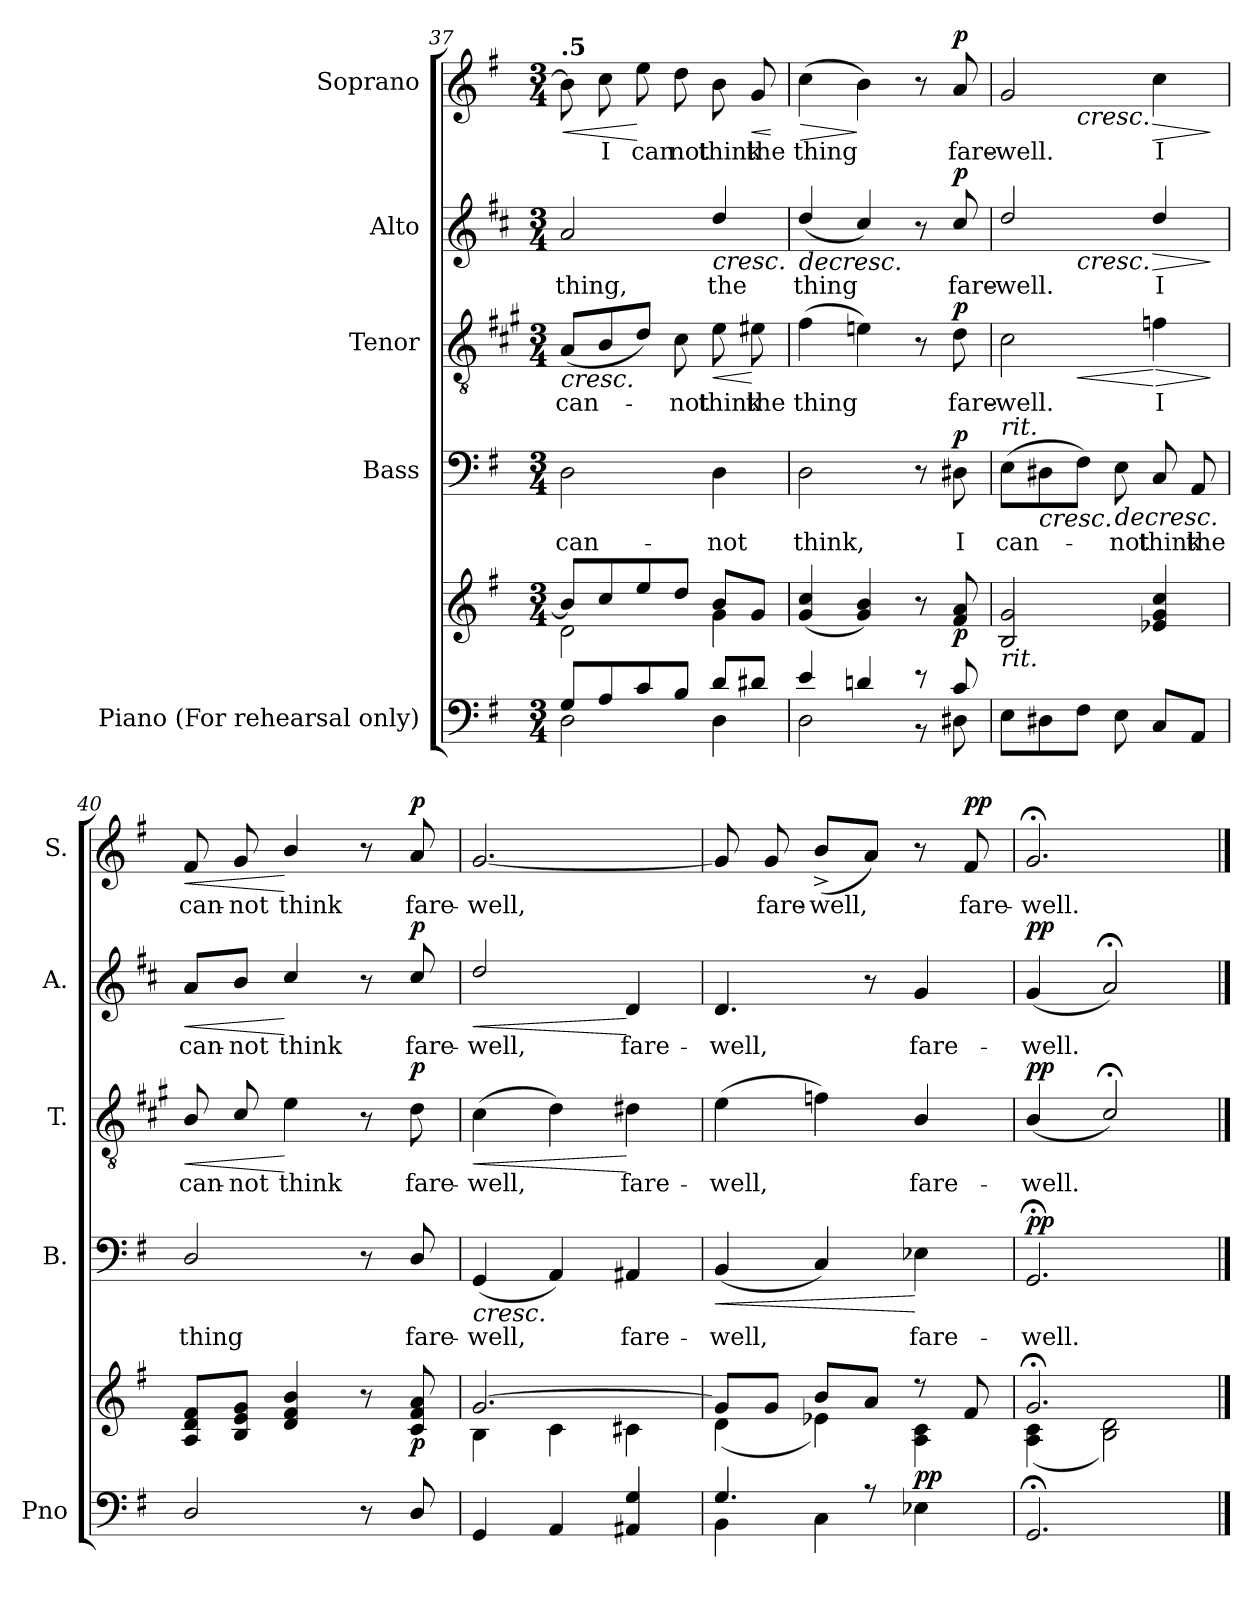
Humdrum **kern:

**kern	**kern	**dynam	**kern	**text	**dynam	**kern	**text	**dynam	**kern	**text	**dynam	**kern	**text	**dynam
*part5	*part5	*part5	*part4	*part4	*part4	*part3	*part3	*part3	*part2	*part2	*part2	*part1	*part1	*part1
*staff6	*staff5	*staff5/6	*staff4	*staff4	*staff4	*staff3	*staff3	*staff3	*staff2	*staff2	*staff2	*staff1	*staff1	*staff1
*I"Piano                       (For rehearsal only)	*	*	*I"Bass	*	*	*I"Tenor	*	*	*I"Alto	*	*	*I"Soprano	*	*
*I'Pno	*	*	*I'B.	*	*	*I'T.	*	*	*I'A.	*	*	*I'S.	*	*
*clefF4	*clefG2	*	*clefF4	*	*	*clefGv2	*	*	*clefG2	*	*	*clefG2	*	*
*	*	*	*	*	*	*ITrd1c2	*	*	*ITrd4c7	*	*	*	*	*
*k[f#]	*k[f#]	*	*k[f#]	*	*	*k[f#]	*	*	*k[f#]	*	*	*k[f#]	*	*
*M3/4	*M3/4	*	*M3/4	*	*	*M3/4	*	*	*M3/4	*	*	*M3/4	*	*
*MM54	*MM54	*	*MM54	*	*	*MM54	*	*	*MM54	*	*	*MM54	*	*
=37	=37	=37	=37	=37	=37	=37	=37	=37	=37	=37	=37	=37	=37	=37
*^	*^	*	*	*	*	*	*	*	*	*	*	*	*	*
!	!	!	!	!	!	!	!	!	!	!	!	!	!	!LO:TX:a:B:t=.5	!	!
!	!	!	!	!	!	!LO:LY:b	!	!	!LO:LY:b	!LO:HP:b	!	!LO:LY:b	!	!	!	!LO:HP:b
8G/L	2D\	8b/L]	2d\	.	2D\	can-	.	(<8G/L	can-	<	2d/	thing,	.	8b\]	.	<
!	!	!	!	!	!	!	!	!	!	!	!	!	!	!	!LO:LY:b	!
8A/	.	8cc/	.	.	.	.	.	8A/	.	.	.	.	.	8cc\	I	.
!	!	!	!	!	!	!	!	!	!	!	!	!	!	!	!LO:LY:b	!
8c/	.	8ee/	.	.	.	.	.	8c/J)	.	.	.	.	.	8ee\	can-	[
!	!	!	!	!	!	!	!	!	!LO:LY:b	!	!	!	!	!	!LO:LY:b	!
8B/J	.	8dd/J	.	.	.	.	.	8B\	-not	.	.	.	.	8dd\	-not	.
!	!	!	!	!	!	!LO:LY:b	!	!	!LO:LY:b	!LO:HP:b	!	!LO:LY:b	!LO:HP:b	!	!LO:LY:b	!
8d/L	4D\	8b/L	4g\	.	4D\	-not	.	8d\	think	<	4g/	the	<	8b\	think	.
!	!	!	!	!	!	!	!	!	!LO:LY:b	!	!	!	!	!	!LO:LY:b	!LO:HP:b
8d#X/J	.	8g/J	.	.	.	.	.	8d#X\	the	[	.	.	.	8g/	the	<
*v	*v	*	*	*	*	*	*	*	*	*	*	*	*	*	*	*
*	*v	*v	*	*	*	*	*	*	*	*	*	*	*	*	*
.	.	.	.	.	.	.	.	.	.	.	.	.	.	[
=38	=38	=38	=38	=38	=38	=38	=38	=38	=38	=38	=38	=38	=38	=38
*^	*	*	*	*	*	*	*	*	*	*	*	*	*	*
!	!	!	!	!	!LO:LY:b	!	!	!LO:LY:b	!	!	!LO:LY:b	!LO:HP:b	!	!LO:LY:b	!LO:HP:b
4e/	2D\	(>4g/ 4cc/	.	2D\	think,	.	(>4e\	thing	.	(<4g/	thing	>	(>4cc\	thing	>
4dn/	.	4g/ 4b/)	.	.	.	.	4dn\)	.	.	4f#/)	.	[	4b\)	.	]
8r	8r	8r	.	8r	.	.	8r	.	.	8r	.	.	8r	.	.
!	!	!	!LO:DY:b	!	!LO:LY:b	!LO:DY:a	!	!LO:LY:b	!LO:DY:a	!	!LO:LY:b	!LO:DY:a	!	!LO:LY:b	!LO:DY:a
8c/	8D#X\	8f#/ 8a/	p	8D#X\	I	p	8c\	fare-	p	8f#/	fare-	p	8a/	fare-	p
*v	*v	*	*	*	*	*	*	*	*	*	*	*	*	*	*
=39	=39	=39	=39	=39	=39	=39	=39	=39	=39	=39	=39	=39	=39	=39
*	*	*	*	*	*	*	*	*	*	*	*	*MM50	*	*
*^	*	*	*	*	*	*	*	*	*	*	*	*	*	*
!	!	!	!	!	!	!	!	!	!	!	!	!	!LO:TX:a:i:t=rit.	!	!
!	!	!	!	!	!	!	!	!	!	!LO:TX:a:i:t=rit.	!	!	!	!	!
!	!	!	!	!	!	!	!LO:TX:a:i:t=rit.	!	!	!	!	!	!	!	!
!	!	!	!	!LO:TX:a:i:t=rit.	!	!	!	!	!	!	!	!	!	!	!
!	!	!LO:TX:b:i:t=rit.	!	!	!	!	!	!	!	!	!	!	!	!	!
!	!	!	!	!	!LO:LY:b	!	!	!LO:LY:b	!	!	!LO:LY:b	!	!	!LO:LY:b	!
*v	*v	*	*	*	*	*	*^	*	*	*^	*	*	*^	*	*
8E\L	2B/ 2g/	.	(>8E\L	can-	.	2B\	4ryy	-well.	.	2g/	4ryy	-well.	.	2g/	4ryy	-well.	.
!	!	!	!	!	!LO:HP:b	!	!	!	!	!	!	!	!	!	!	!	!
8D#X\	.	.	8D#X\	.	<	.	.	.	.	.	.	.	.	.	.	.	.
!	!	!	!	!	!	!	!	!	!LO:HP:b	!	!	!	!LO:HP:b	!	!	!	!LO:HP:b
8F#\J	.	.	8F#\J)	.	.	.	4ryy	.	<	.	4ryy	.	<	.	4ryy	.	<
!	!	!	!	!LO:LY:b	!LO:HP:b	!	!	!	!	!	!	!	!	!	!	!	!
8E\	.	.	8E\	-not	>	.	.	.	.	.	.	.	.	.	.	.	.
!	!	!	!	!LO:LY:b	!	!	!	!LO:LY:b	!LO:HP:n=1:b	!	!	!LO:LY:b	!LO:HP:n=1:b	!	!	!LO:LY:b	!LO:HP:b
8C/L	4e-X/ 4g/ 4cc/	.	8C/	think	.	4e-X\	4ryy	I	[ >	4g/	4ryy	I	] >	4cc\	4ryy	I	>
!	!	!	!	!LO:LY:b	!	!	!	!	!	!	!	!	!	!	!	!	!
8AA/J	.	.	8AA/	the	[	.	.	.	.	.	.	.	.	.	.	.	.
*	*	*	*	*	*	*v	*v	*	*	*	*	*	*	*v	*v	*	*
*	*	*	*	*	*	*	*	*	*v	*v	*	*	*	*	*
.	.	.	.	.	.	.	.	]	.	.	]	.	.	]
!!LO:LB:g=z
=40	=40	=40	=40	=40	=40	=40	=40	=40	=40	=40	=40	=40	=40	=40
!	!	!	!	!LO:LY:b	!	!	!LO:LY:b	!LO:HP:b	!	!LO:LY:b	!LO:HP:b	!	!LO:LY:b	!LO:HP:b
2D/	8A/ 8d/ 8f#/L	.	2D/	thing	.	8A/	can-	<	8d/L	can-	<	8f#/	can-	<
!	!	!	!	!	!	!	!LO:LY:b	!	!	!LO:LY:b	!	!	!LO:LY:b	!
.	8B/ 8e/ 8g/J	.	.	.	.	8B/	-not	.	8e/J	-not	.	8g/	-not	.
!	!	!	!	!	!	!	!LO:LY:b	!	!	!LO:LY:b	!	!	!LO:LY:b	!
.	4d/ 4f#/ 4b/	.	.	.	.	4d\	think	[	4f#/	think	[	4b/	think	[
8r	8r	.	8r	.	.	8r	.	.	8r	.	.	8r	.	.
!	!	!LO:DY:b	!	!LO:LY:b	!	!	!LO:LY:b	!LO:DY:a	!	!LO:LY:b	!LO:DY:a	!	!LO:LY:b	!LO:DY:a
8D/	8c/ 8f#/ 8a/	p	8D/	fare-	.	8c\	fare-	p	8f#/	fare-	p	8a/	fare-	p
=41	=41	=41	=41	=41	=41	=41	=41	=41	=41	=41	=41	=41	=41	=41
*	*	*	*	*	*	*	*	*	*	*	*	*MM48	*	*
*	*^	*	*	*	*	*	*	*	*	*	*	*	*	*
!	!	!	!	!	!LO:LY:b	!LO:HP:b	!	!LO:LY:b	!LO:HP:b	!	!LO:LY:b	!LO:HP:b	!	!LO:LY:b	!
4GG/	[2.g/	4B\	.	(<4GG/	-well,	<	(>4B\	-well,	<	2g/	-well,	<	[2.g/	-well,	.
4AA/	.	4c\	.	4AA/)	.	.	4c\)	.	.	.	.	.	.	.	.
!	!	!	!	!	!LO:LY:b	!	!	!LO:LY:b	!	!	!LO:LY:b	!	!	!	!
4AA#X/ 4G/	.	4c#X\	.	4AA#X/	fare-	]	4c#X\	fare-	[	4G/	fare-	[	.	.	.
=42	=42	=42	=42	=42	=42	=42	=42	=42	=42	=42	=42	=42	=42	=42	=42
*^	*	*	*	*	*	*	*	*	*	*	*	*	*	*	*
!	!	!	!	!	!	!LO:LY:b	!LO:HP:b	!	!LO:LY:b	!	!	!LO:LY:b	!	!	!	!
4.G/	4BB\	8g/L]	(<4d\	.	(<4BB/	-well,	<	(>4d\	-well,	.	4.G/	-well,	.	8g/]	.	.
!	!	!	!	!	!	!	!	!	!	!	!	!	!	!	!LO:LY:b	!
.	.	8g/J	.	.	.	.	.	.	.	.	.	.	.	8g/	fare-	.
*	*	*	*	*	*	*	*	*	*	*	*	*	*	*MM44	*	*
!	!	!	!	!	!	!	!	!	!	!	!	!	!	!	!LO:LY:b	!
.	4C\	8b/L	4e-X\)	.	4C/)	.	.	4e-X\)	.	.	.	.	.	(<8b^/L	-well,	[
8r	.	8a/J	.	.	.	.	.	.	.	.	8r	.	.	8a/J)	.	.
!	!	!	!	!LO:DY:b	!	!LO:LY:b	!	!	!LO:LY:b	!	!	!LO:LY:b	!	!	!	!
4E-X\	4ryy	8r	4A\ 4c\	pp	4E-X\	fare-	[	4A/	fare-	[	4c/	fare-	.	8r	.	.
!	!	!	!	!	!	!	!	!	!	!	!	!	!	!	!LO:LY:b	!LO:DY:a
.	.	8f#/	.	.	.	.	.	.	.	.	.	.	.	8f#/	fare-	pp
*v	*v	*	*	*	*	*	*	*	*	*	*	*	*	*	*	*
*	*v	*v	*	*	*	*	*	*	*	*	*	*	*	*	*
.	.	.	.	.	[	.	.	.	.	.	[	.	.	.
=43	=43	=43	=43	=43	=43	=43	=43	=43	=43	=43	=43	=43	=43	=43
*	*^	*	*	*	*	*	*	*	*	*	*	*	*	*
!	!	!	!	!	!LO:LY:b	!LO:DY:a	!	!LO:LY:b	!LO:DY:a	!	!LO:LY:b	!LO:DY:a	!	!LO:LY:b	!
2.GG;/	2.g;</	(<4A\ 4c\	.	2.GG;</	-well.	pp	(<4A/	-well.	pp	(<4c/	-well.	pp	2.g;</	-well.	.
.	.	2B\ 2d\)	.	.	.	.	2B;</)	.	.	2d;</)	.	.	.	.	.
*	*v	*v	*	*	*	*	*	*	*	*	*	*	*	*	*
==	==	==	==	==	==	==	==	==	==	==	==	==	==	==
*-	*-	*-	*-	*-	*-	*-	*-	*-	*-	*-	*-	*-	*-	*-
